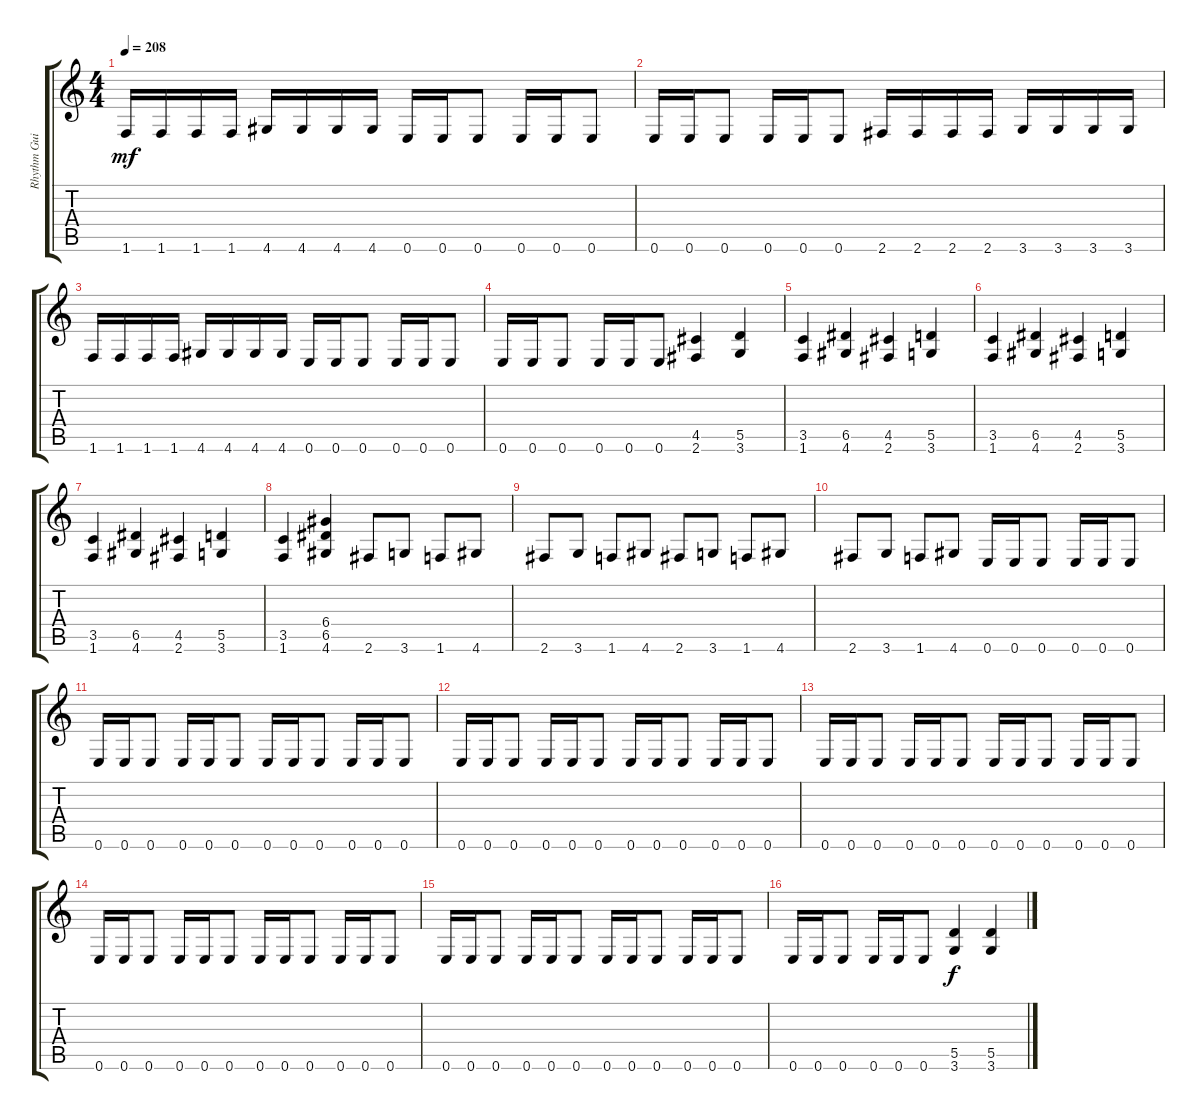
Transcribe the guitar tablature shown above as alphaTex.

\track ("Rhythm Guitar" "Rhythm Gui") {instrument distortionguitar}
\staff {score tabs}
\tuning (E4 B3 G3 D3 A2 E2) {hide}
\ts (4 4)
\tempo 208
\clef g2
\ks c
1.6.16{dy mf} 1.6.16 1.6.16 1.6.16 4.6.16 4.6.16 4.6.16 4.6.16 0.6.16 0.6.16 0.6.8 0.6.16 0.6.16 0.6.8 |
0.6.16 0.6.16 0.6.8 0.6.16 0.6.16 0.6.8 2.6.16 2.6.16 2.6.16 2.6.16 3.6.16 3.6.16 3.6.16 3.6.16 |
1.6.16 1.6.16 1.6.16 1.6.16 4.6.16 4.6.16 4.6.16 4.6.16 0.6.16 0.6.16 0.6.8 0.6.16 0.6.16 0.6.8 |
0.6.16 0.6.16 0.6.8 0.6.16 0.6.16 0.6.8 (4.5 2.6).4 (5.5 3.6).4 |
(3.5 1.6).4 (6.5 4.6).4 (4.5 2.6).4 (5.5 3.6).4 |
(3.5 1.6).4 (6.5 4.6).4 (4.5 2.6).4 (5.5 3.6).4 |
(3.5 1.6).4 (6.5 4.6).4 (4.5 2.6).4 (5.5 3.6).4 |
(3.5 1.6).4 (6.4 6.5 4.6).4 2.6.8 3.6.8 1.6.8 4.6.8 |
2.6.8 3.6.8 1.6.8 4.6.8 2.6.8 3.6.8 1.6.8 4.6.8 |
2.6.8 3.6.8 1.6.8 4.6.8 0.6.16 0.6.16 0.6.8 0.6.16 0.6.16 0.6.8 |
0.6.16 0.6.16 0.6.8 0.6.16 0.6.16 0.6.8 0.6.16 0.6.16 0.6.8 0.6.16 0.6.16 0.6.8 |
0.6.16 0.6.16 0.6.8 0.6.16 0.6.16 0.6.8 0.6.16 0.6.16 0.6.8 0.6.16 0.6.16 0.6.8 |
0.6.16 0.6.16 0.6.8 0.6.16 0.6.16 0.6.8 0.6.16 0.6.16 0.6.8 0.6.16 0.6.16 0.6.8 |
0.6.16 0.6.16 0.6.8 0.6.16 0.6.16 0.6.8 0.6.16 0.6.16 0.6.8 0.6.16 0.6.16 0.6.8 |
0.6.16 0.6.16 0.6.8 0.6.16 0.6.16 0.6.8 0.6.16 0.6.16 0.6.8 0.6.16 0.6.16 0.6.8 |
0.6.16 0.6.16 0.6.8 0.6.16 0.6.16 0.6.8 (5.5 3.6).4{dy f} (5.5 3.6).4
